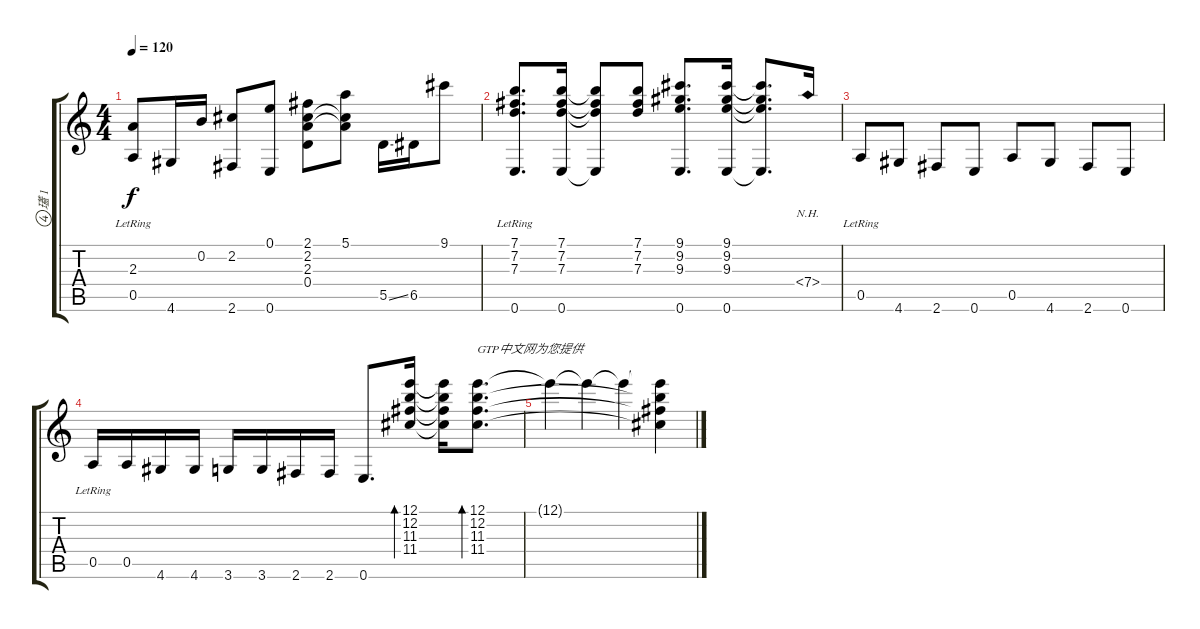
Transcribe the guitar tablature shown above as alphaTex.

\track ("瓂 1" "瓂 1") {instrument acousticguitarnylon}
\staff {score tabs}
\tuning (E4 B3 G3 D3 A2 E2) {hide}
\ts (4 4)
\tempo 120
\clef g2
\ks c
(2.3{lr} 0.5{lr}).8{dy f} 4.6.16 0.2.16 (2.2 2.6).8 (0.1 0.6).8 (2.1 2.2 2.3 0.4).8 (5.1 2.2{t} 2.3{t}).8 5.5{ss}.16 6.5.16 9.1.8 |
(7.1{lr} 7.2{lr} 7.3{lr} 0.6{lr}).8{d} (7.1 7.2 7.3 0.6).16 (7.1{t} 7.2{t} 7.3{t} 0.6{t}).8 (7.1 7.2 7.3).8 (9.1 9.2 9.3 0.6).8{d} (9.1 9.2 9.3 0.6).16 (9.1{t} 9.2{t} 9.3{t} 0.6{t}).8{d} 7.4{nh}.16 |
0.5{lr}.8 4.6.8 2.6.8 0.6.8 0.5.8 4.6.8 2.6.8 0.6.8 |
0.5{lr}.16 0.5.16 4.6.16 4.6.16 3.6.16 3.6.16 2.6.16 2.6.16 0.6.8{d} (12.1 12.2 11.3 11.4).16{bd 60} (12.1{t} 12.2{t} 11.3{t} 11.4{t}).16 (12.1 12.2 11.3 11.4).8{d bd 60 txt "GTP中文网为您提供"} |
12.1{t}.4 12.1{t}.4 12.1{t}.4 (12.1{t} 12.2{t} 11.3{t} 11.4{t}).4
